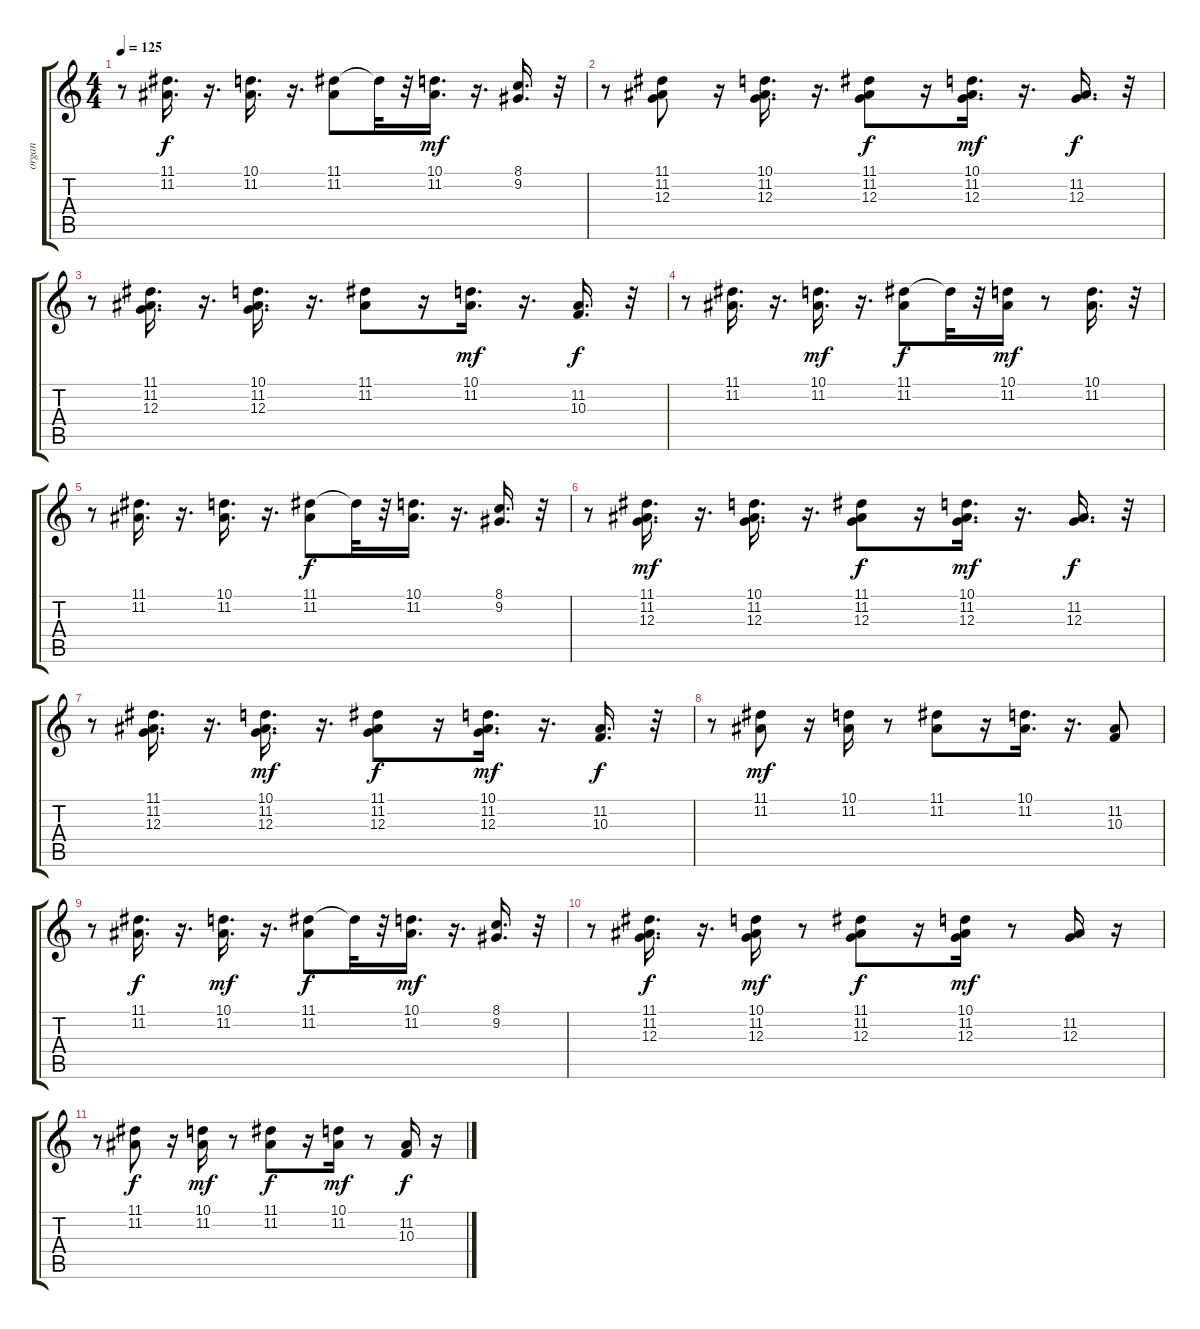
\track ("organ   " "organ   ") {instrument percussiveorgan}
\staff {score tabs}
\tuning (E4 B3 G3 D3 A2 E2) {hide}
\ts (4 4)
\tempo 125
\clef g2
\ks c
r.8{dy mf} (11.1 11.2).16{d dy f} r.16{d} (10.1 11.2).16{d} r.16{d} (11.1 11.2).8 11.1{t}.32 r.32 (10.1 11.2).16{d dy mf} r.16{d} (8.1 9.2).16{d} r.32 |
r.8 (11.1 11.2 12.3).8 r.16 (10.1 11.2 12.3).16{d} r.16{d} (11.1 11.2 12.3).8{dy f} r.16 (10.1 11.2 12.3).16{d dy mf} r.16{d} (11.2 12.3).16{d dy f} r.32 |
r.8 (11.1 11.2 12.3).16{d} r.16{d} (10.1 11.2 12.3).16{d} r.16{d} (11.1 11.2).8 r.16 (10.1 11.2).16{d dy mf} r.16{d} (11.2 10.3).16{d dy f} r.32 |
r.8 (11.1 11.2).16{d} r.16{d} (10.1 11.2).16{d dy mf} r.16{d} (11.1 11.2).8{dy f} 11.1{t}.32 r.32 (10.1 11.2).16{dy mf} r.8 (10.1 11.2).16{d} r.32 |
r.8 (11.1 11.2).16{d} r.16{d} (10.1 11.2).16{d} r.16{d} (11.1 11.2).8{dy f} 11.1{t}.32 r.32 (10.1 11.2).16{d} r.16{d} (8.1 9.2).16{d} r.32 |
r.8 (11.1 11.2 12.3).16{d dy mf} r.16{d} (10.1 11.2 12.3).16{d} r.16{d} (11.1 11.2 12.3).8{dy f} r.16 (10.1 11.2 12.3).16{d dy mf} r.16{d} (11.2 12.3).16{d dy f} r.32 |
r.8 (11.1 11.2 12.3).16{d} r.16{d} (10.1 11.2 12.3).16{d dy mf} r.16{d} (11.1 11.2 12.3).8{dy f} r.16 (10.1 11.2 12.3).16{d dy mf} r.16{d} (11.2 10.3).16{d dy f} r.32 |
r.8 (11.1 11.2).8{dy mf} r.16 (10.1 11.2).16 r.8 (11.1 11.2).8 r.16 (10.1 11.2).16{d} r.16{d} (11.2 10.3).8 |
r.8 (11.1 11.2).16{d dy f} r.16{d} (10.1 11.2).16{d dy mf} r.16{d} (11.1 11.2).8{dy f} 11.1{t}.32 r.32 (10.1 11.2).16{d dy mf} r.16{d} (8.1 9.2).16{d} r.32 |
r.8 (11.1 11.2 12.3).16{d dy f} r.16{d} (10.1 11.2 12.3).16{dy mf} r.8 (11.1 11.2 12.3).8{dy f} r.16 (10.1 11.2 12.3).16{dy mf} r.8 (11.2 12.3).16 r.16 |
r.8 (11.1 11.2).8{dy f} r.16 (10.1 11.2).16{dy mf} r.8 (11.1 11.2).8{dy f} r.16 (10.1 11.2).16{dy mf} r.8 (11.2 10.3).16{dy f} r.16
